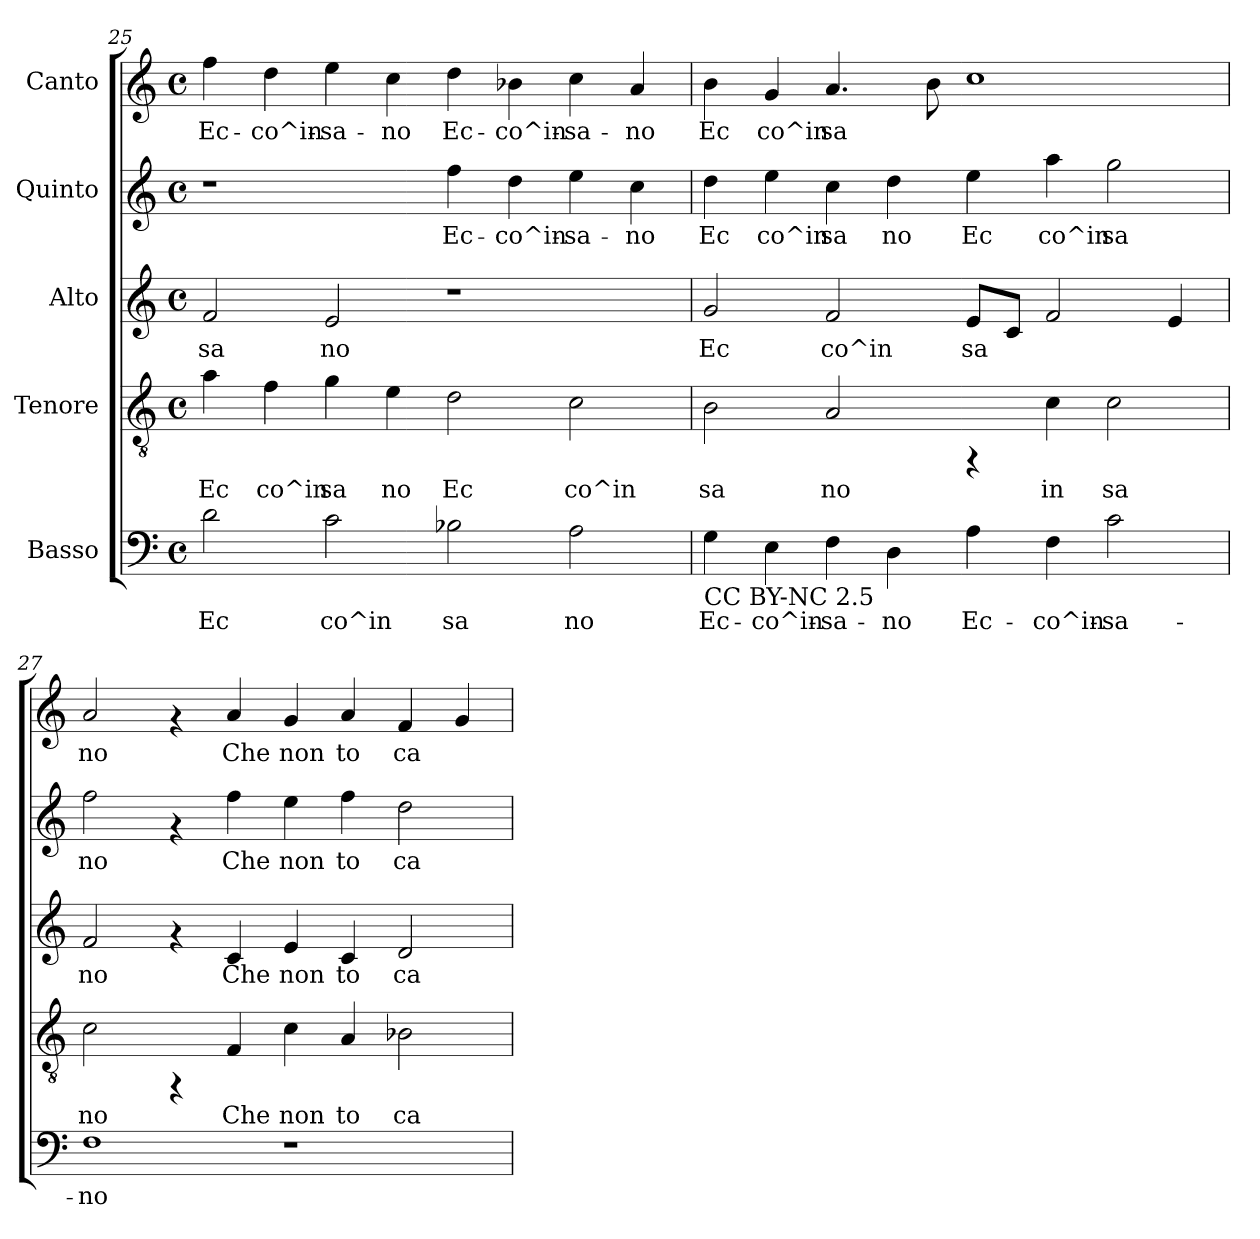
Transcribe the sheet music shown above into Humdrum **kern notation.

**kern	**text	**kern	**text	**kern	**text	**kern	**text	**kern	**text
*part5	*part5	*part4	*part4	*part3	*part3	*part2	*part2	*part1	*part1
*staff5	*staff5	*staff4	*staff4	*staff3	*staff3	*staff2	*staff2	*staff1	*staff1
*I"Basso	*	*I"Tenore	*	*I"Alto	*	*I"Quinto	*	*I"Canto	*
*clefF4	*	*clefGv2	*	*clefG2	*	*clefG2	*	*clefG2	*
*k[]	*	*k[]	*	*k[]	*	*k[]	*	*k[]	*
*C:	*	*C:	*	*C:	*	*C:	*	*C:	*
*M4/4	*	*M4/4	*	*M4/4	*	*M4/4	*	*M4/4	*
*met(c)	*	*met(c)	*	*met(c)	*	*met(c)	*	*met(c)	*
=25	=25	=25	=25	=25	=25	=25	=25	=25	=25
!	!LO:LY:b:cj	!	!LO:LY:b:cj	!	!LO:LY:b:cj	!	!	!	!LO:LY:b:cj
2d\	Ec	4a\	Ec	2f/	sa	1r	.	4ff\	Ec-
!	!	!	!LO:LY:b:cj	!	!	!	!	!	!LO:LY:b:cj
.	.	4f\	co^in	.	.	.	.	4dd\	-co^in-
!	!LO:LY:b:cj	!	!LO:LY:b:cj	!	!LO:LY:b:cj	!	!	!	!LO:LY:b:cj
2c\	co^in	4g\	sa	2e/	no	.	.	4ee\	-sa-
!	!	!	!LO:LY:b:cj	!	!	!	!	!	!LO:LY:b:cj
.	.	4e\	no	.	.	.	.	4cc\	-no
!	!LO:LY:b:cj	!	!LO:LY:b:cj	!	!	!	!LO:LY:b:cj	!	!LO:LY:b:cj
2B-X\	sa	2d\	Ec	1r	.	4ff\	Ec-	4dd\	Ec-
!	!	!	!	!	!	!	!LO:LY:b:cj	!	!LO:LY:b:cj
.	.	.	.	.	.	4dd\	-co^in-	4b-X\	-co^in-
!	!LO:LY:b:cj	!	!LO:LY:b:cj	!	!	!	!LO:LY:b:cj	!	!LO:LY:b:cj
2A\	no	2c\	co^in	.	.	4ee\	-sa-	4cc\	-sa-
!	!	!	!	!	!	!	!LO:LY:b:cj	!	!LO:LY:b:cj
.	.	.	.	.	.	4cc\	-no	4a/	-no
!!LO:PB:g=z
=26	=26	=26	=26	=26	=26	=26	=26	=26	=26
!LO:TX:b:t=CC BY-NC 2.5	!	!	!	!	!	!	!	!	!
!	!LO:LY:b:cj	!	!LO:LY:b:cj	!	!LO:LY:b:cj	!	!LO:LY:b:cj	!	!LO:LY:a:cj
4G\	Ec-	2B\	sa	2g/	Ec	4dd\	Ec	4b\	Ec
!	!LO:LY:b:cj	!	!	!	!	!	!LO:LY:b:cj	!	!LO:LY:a:cj
4E\	-co^in-	.	.	.	.	4ee\	co^in	4g/	co^in
!	!LO:LY:b:cj	!	!LO:LY:b:cj	!	!LO:LY:b:cj	!	!LO:LY:b:cj	!	!LO:LY:a:cj
4F\	-sa-	2A/	no	2f/	co^in	4cc\	sa	4.a/	sa
!	!LO:LY:b:cj	!	!	!	!	!	!LO:LY:b:cj	!	!
4D\	-no	.	.	.	.	4dd\	no	.	.
!	!	!	!	!	!	!	!	!	!LO:LY:a:cj
.	.	.	.	.	.	.	.	8b\	.
!	!LO:LY:b:cj	!	!	!	!LO:LY:b:cj	!	!LO:LY:b:cj	!	!LO:LY:a:cj
4A\	Ec-	4rFF	.	8e/L	sa	4ee\	Ec	1cc	.
!	!	!	!	!	!LO:LY:b:cj	!	!	!	!
.	.	.	.	8c/J	.	.	.	.	.
!	!LO:LY:b:cj	!	!LO:LY:b:cj	!	!LO:LY:b:cj	!	!LO:LY:b:cj	!	!
4F\	-co^in-	4c\	in	2f/	.	4aa\	co^in	.	.
!	!LO:LY:b:cj	!	!LO:LY:b:cj	!	!	!	!LO:LY:b:cj	!	!
2c\	-sa-	2c\	sa	.	.	2gg\	sa	.	.
!	!	!	!	!	!LO:LY:b:cj	!	!	!	!
.	.	.	.	4e/	.	.	.	.	.
=27	=27	=27	=27	=27	=27	=27	=27	=27	=27
!	!LO:LY:b:cj	!	!LO:LY:b:cj	!	!LO:LY:b:cj	!	!LO:LY:b:cj	!	!LO:LY:a:cj
1F	-no	2c\	no	2f/	no	2ff\	no	2a/	no
.	.	4rFF	.	4rf	.	4rf	.	4rf	.
!	!	!	!LO:LY:b:cj	!	!LO:LY:b:cj	!	!LO:LY:b:cj	!	!LO:LY:a:cj
.	.	4F/	Che	4c/	Che	4ff\	Che	4a/	Che
!	!	!	!LO:LY:b:cj	!	!LO:LY:b:cj	!	!LO:LY:b:cj	!	!LO:LY:a:cj
1r	.	4c\	non	4e/	non	4ee\	non	4g/	non
!	!	!	!LO:LY:b:cj	!	!LO:LY:b:cj	!	!LO:LY:b:cj	!	!LO:LY:a:cj
.	.	4A/	to	4c/	to	4ff\	to	4a/	to
!	!	!	!LO:LY:b:cj	!	!LO:LY:b:cj	!	!LO:LY:b:cj	!	!LO:LY:a:cj
.	.	2B-X\	ca	2d/	ca	2dd\	ca	4f/	ca
!	!	!	!	!	!	!	!	!	!LO:LY:a:cj
.	.	.	.	.	.	.	.	4g/	.
=	=	=	=	=	=	=	=	=	=
*-	*-	*-	*-	*-	*-	*-	*-	*-	*-
